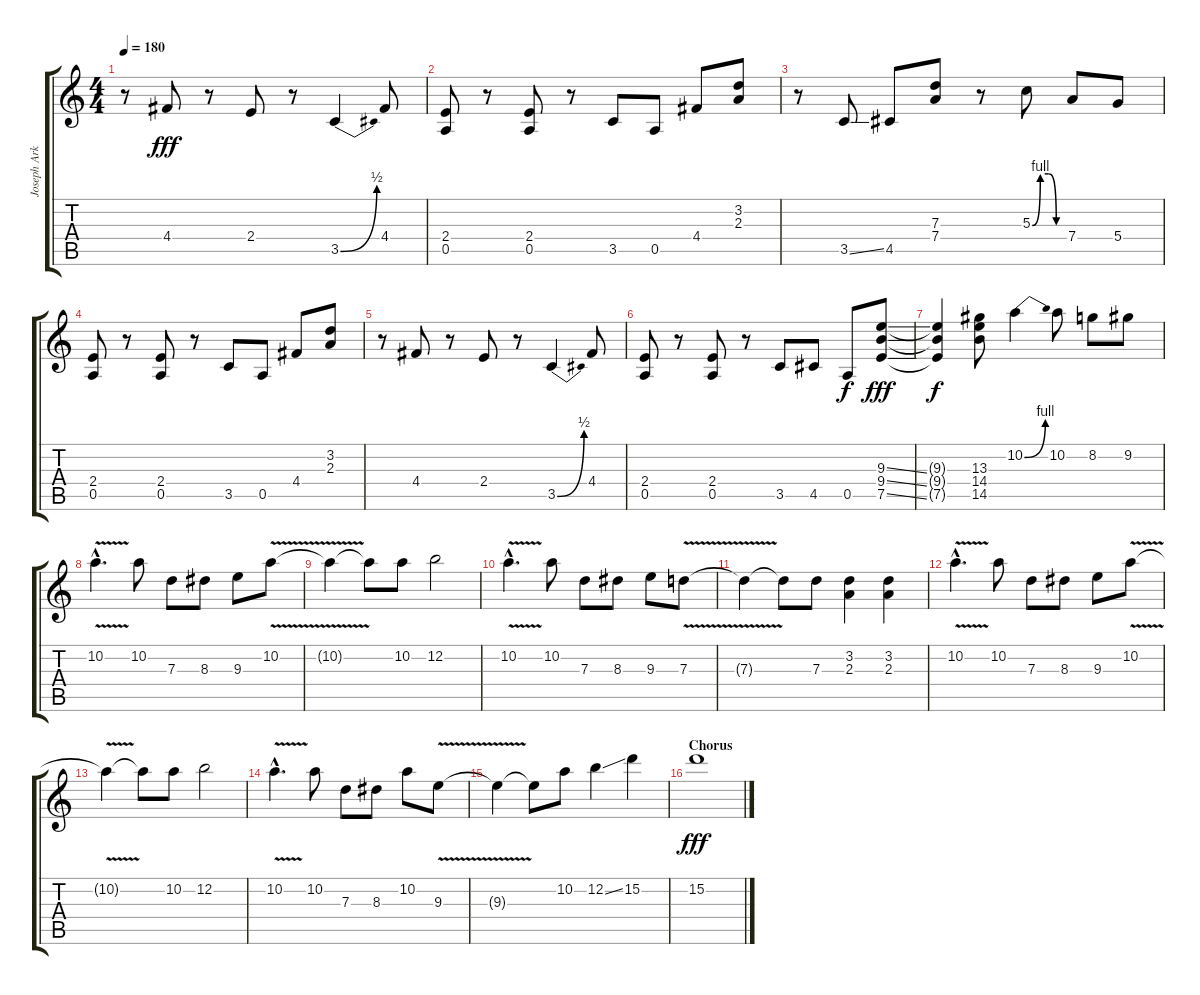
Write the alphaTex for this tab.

\track ("Joseph Arkansas" "Joseph Ark") {instrument overdrivenguitar}
\staff {score tabs}
\tuning (E4 B3 G3 D3 A2 E2) {hide}
\ts (4 4)
\tempo 180
\clef g2
\ks c
r.8{dy fff} 4.4.8 r.8 2.4.8 r.8 3.5{be (bend 0 0 60 2)}.4 4.4.8 |
(2.4 0.5).8 r.8 (2.4 0.5).8 r.8 3.5.8 0.5.8 4.4.8 (3.2 2.3).8 |
r.8 3.5{ss}.8 4.5.8 (7.3 7.4).8 r.8 5.3{be (custom 0 0 15 4 30 4 45 0 60 0)}.8 7.4.8 5.4.8 |
(2.4 0.5).8 r.8 (2.4 0.5).8 r.8 3.5.8 0.5.8 4.4.8 (3.2 2.3).8 |
r.8 4.4.8 r.8 2.4.8 r.8 3.5{be (bend 0 0 60 2)}.4 4.4.8 |
(2.4 0.5).8 r.8 (2.4 0.5).8 r.8 3.5.8 4.5.8 0.5.8{dy f} (9.3{ss} 9.4{ss} 7.5{ss}).8{dy fff} |
(9.3{t} 9.4{t} 7.5{t}).4{dy f} (13.3 14.4 14.5).8 10.2{be (bend 0 0 60 4)}.4 10.2.8 8.2.8 9.2.8 |
10.2{v hac}.4{d} 10.2.8 7.3.8 8.3.8 9.3.8 10.2{v}.8 |
10.2{t}.4 10.2{t}.8 10.2.8 12.2.2 |
10.2{v hac}.4{d} 10.2.8 7.3.8 8.3.8 9.3.8 7.3{v}.8 |
7.3{t}.4 7.3{t}.8 7.3.8 (3.2 2.3).4 (3.2 2.3).4 |
10.2{v hac}.4{d} 10.2.8 7.3.8 8.3.8 9.3.8 10.2{v}.8 |
10.2{t}.4 10.2{t}.8 10.2.8 12.2.2 |
10.2{v hac}.4{d} 10.2.8 7.3.8 8.3.8 10.2.8 9.3{v}.8 |
9.3{t}.4 9.3{t}.8 10.2.8 12.2{ss}.4 15.2.4 |
\section ("" "Chorus")
15.2.1{dy fff}
